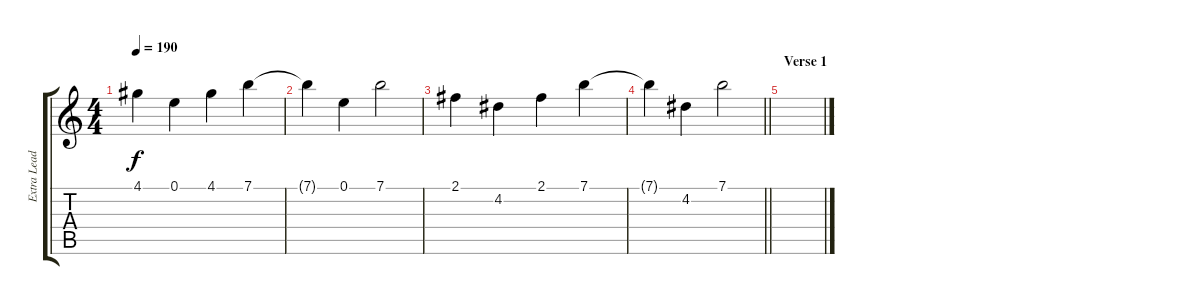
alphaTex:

\track ("Extra Lead" "Extra Lead") {instrument overdrivenguitar}
\staff {score tabs}
\tuning (E4 B3 G3 D3 A2 E2) {hide}
\ts (4 4)
\tempo 190
\clef g2
\ks c
4.1.4{dy f} 0.1.4 4.1.4 7.1.4 |
7.1{t}.4 0.1.4 7.1.2 |
2.1.4 4.2.4 2.1.4 7.1.4 |
\barLineRight lightlight
7.1{t}.4 4.2.4 7.1.2 |
\section ("" "Verse 1")
